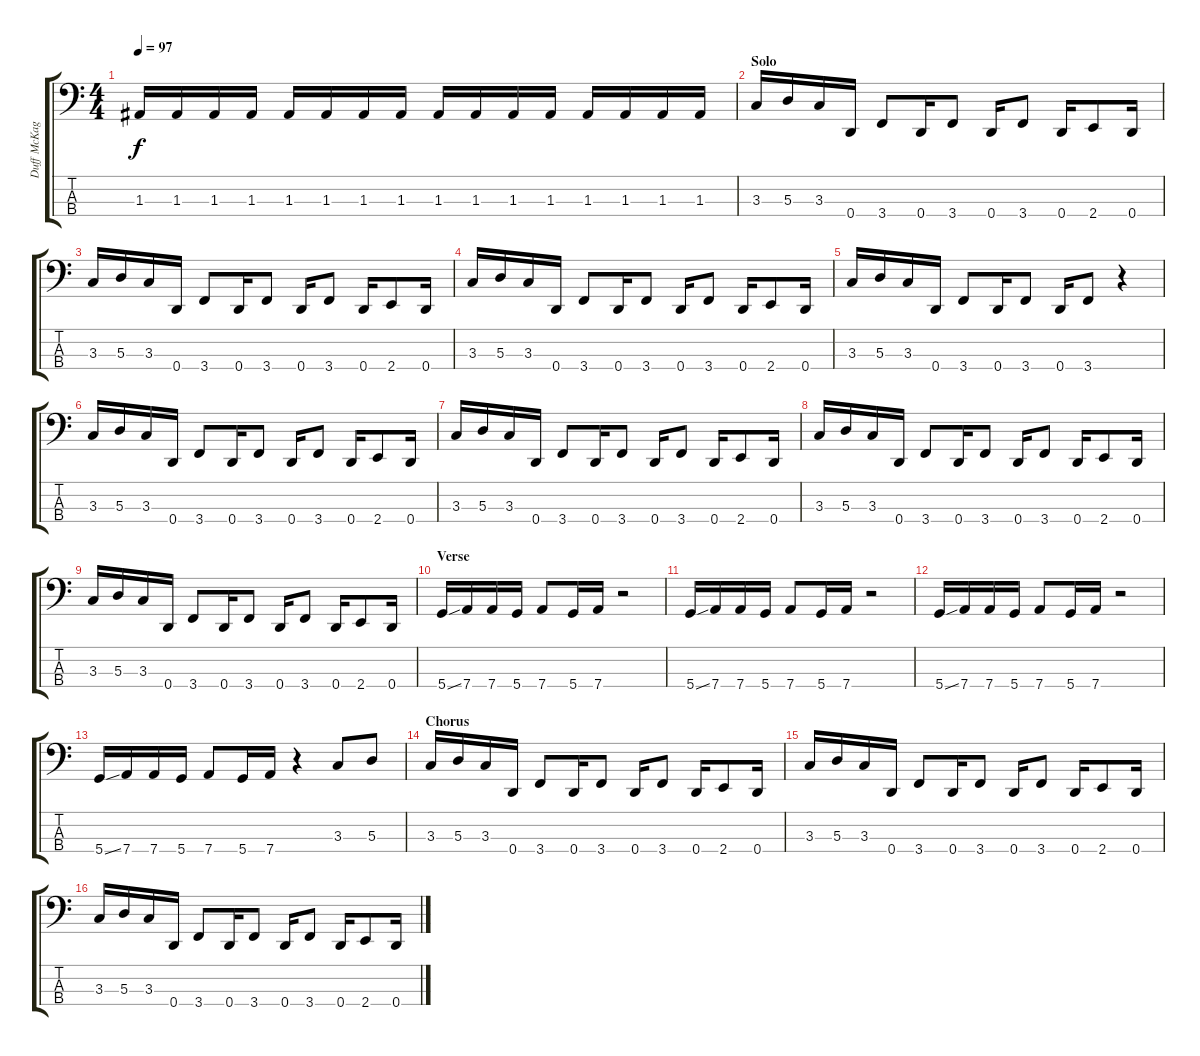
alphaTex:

\track ("Duff McKagan" "Duff McKag") {instrument electricbasspick}
\staff {score tabs}
\tuning (G2 D2 A1 D1) {hide}
\ts (4 4)
\tempo 97
\clef f4
\ks c
1.3.16{dy f} 1.3.16 1.3.16 1.3.16 1.3.16 1.3.16 1.3.16 1.3.16 1.3.16 1.3.16 1.3.16 1.3.16 1.3.16 1.3.16 1.3.16 1.3.16 |
\section ("" "Solo")
3.3.16 5.3.16 3.3.16 0.4.16 3.4.8 0.4.16 3.4.8 0.4.16 3.4.8 0.4.16 2.4.8 0.4.16 |
3.3.16 5.3.16 3.3.16 0.4.16 3.4.8 0.4.16 3.4.8 0.4.16 3.4.8 0.4.16 2.4.8 0.4.16 |
3.3.16 5.3.16 3.3.16 0.4.16 3.4.8 0.4.16 3.4.8 0.4.16 3.4.8 0.4.16 2.4.8 0.4.16 |
3.3.16 5.3.16 3.3.16 0.4.16 3.4.8 0.4.16 3.4.8 0.4.16 3.4.8 r.4 |
3.3.16 5.3.16 3.3.16 0.4.16 3.4.8 0.4.16 3.4.8 0.4.16 3.4.8 0.4.16 2.4.8 0.4.16 |
3.3.16 5.3.16 3.3.16 0.4.16 3.4.8 0.4.16 3.4.8 0.4.16 3.4.8 0.4.16 2.4.8 0.4.16 |
3.3.16 5.3.16 3.3.16 0.4.16 3.4.8 0.4.16 3.4.8 0.4.16 3.4.8 0.4.16 2.4.8 0.4.16 |
3.3.16 5.3.16 3.3.16 0.4.16 3.4.8 0.4.16 3.4.8 0.4.16 3.4.8 0.4.16 2.4.8 0.4.16 |
\section ("" "Verse")
5.4{ss}.16 7.4.16 7.4.16 5.4.16 7.4.8 5.4.16 7.4.16 r.2 |
5.4{ss}.16 7.4.16 7.4.16 5.4.16 7.4.8 5.4.16 7.4.16 r.2 |
5.4{ss}.16 7.4.16 7.4.16 5.4.16 7.4.8 5.4.16 7.4.16 r.2 |
5.4{ss}.16 7.4.16 7.4.16 5.4.16 7.4.8 5.4.16 7.4.16 r.4 3.3.8 5.3.8 |
\section ("" "Chorus")
3.3.16 5.3.16 3.3.16 0.4.16 3.4.8 0.4.16 3.4.8 0.4.16 3.4.8 0.4.16 2.4.8 0.4.16 |
3.3.16 5.3.16 3.3.16 0.4.16 3.4.8 0.4.16 3.4.8 0.4.16 3.4.8 0.4.16 2.4.8 0.4.16 |
3.3.16 5.3.16 3.3.16 0.4.16 3.4.8 0.4.16 3.4.8 0.4.16 3.4.8 0.4.16 2.4.8 0.4.16
